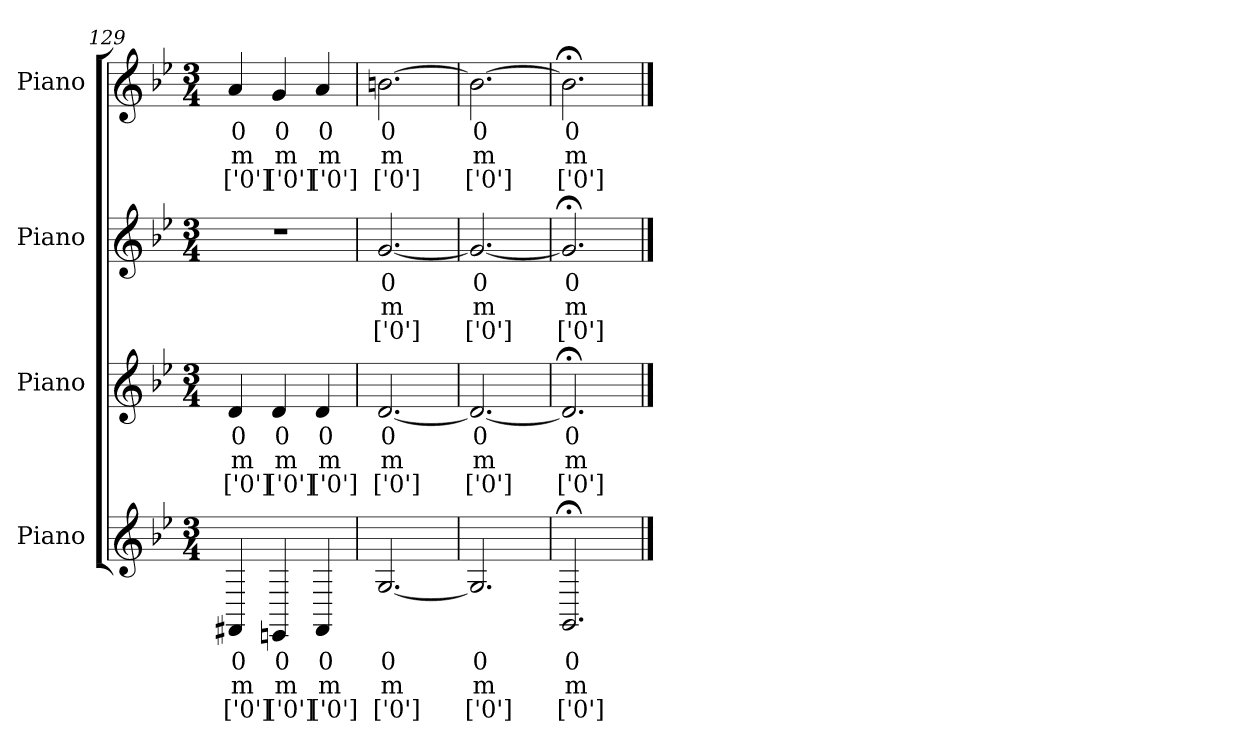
**kern	**text	**text	**text	**kern	**text	**text	**text	**kern	**text	**text	**text	**kern	**text	**text	**text
*part4	*part4	*part4	*part4	*part3	*part3	*part3	*part3	*part2	*part2	*part2	*part2	*part1	*part1	*part1	*part1
*staff4	*staff4	*staff4	*staff4	*staff3	*staff3	*staff3	*staff3	*staff2	*staff2	*staff2	*staff2	*staff1	*staff1	*staff1	*staff1
*I"Piano	*	*	*	*I"Piano	*	*	*	*I"Piano	*	*	*	*I"Piano	*	*	*
*I'Pno.	*	*	*	*I'Pno.	*	*	*	*I'Pno.	*	*	*	*I'Pno.	*	*	*
*clefG2	*	*	*	*clefG2	*	*	*	*clefG2	*	*	*	*clefG2	*	*	*
*k[b-e-]	*	*	*	*k[b-e-]	*	*	*	*k[b-e-]	*	*	*	*k[b-e-]	*	*	*
*M3/4	*	*	*	*M3/4	*	*	*	*M3/4	*	*	*	*M3/4	*	*	*
=129	=129	=129	=129	=129	=129	=129	=129	=129	=129	=129	=129	=129	=129	=129	=129
4FF#Xi/	0	m	['0']	4dj/	0	m	['0']	2.r	.	.	.	4aZ/	0	m	['0']
4EEni/	0	m	['0']	4dj/	0	m	['0']	.	.	.	.	4gZ/	0	m	['0']
4FF#i/	0	m	['0']	4dj/	0	m	['0']	.	.	.	.	4aZ/	0	m	['0']
=130	=130	=130	=130	=130	=130	=130	=130	=130	=130	=130	=130	=130	=130	=130	=130
[2.Gi/	0	m	['0']	[2.dj/	0	m	['0']	[2.gV/	0	m	['0']	[2.bnZ\	0	m	['0']
=131	=131	=131	=131	=131	=131	=131	=131	=131	=131	=131	=131	=131	=131	=131	=131
2.Gi/]	0	m	['0']	2.dj/_	0	m	['0']	2.gV/_	0	m	['0']	2.bZ\_	0	m	['0']
=132	=132	=132	=132	=132	=132	=132	=132	=132	=132	=132	=132	=132	=132	=132	=132
2.GG;<i/	0	m	['0']	2.d;<j/]	0	m	['0']	2.g;<V/]	0	m	['0']	2.b;<Z\]	0	m	['0']
==	==	==	==	==	==	==	==	==	==	==	==	==	==	==	==
*-	*-	*-	*-	*-	*-	*-	*-	*-	*-	*-	*-	*-	*-	*-	*-
